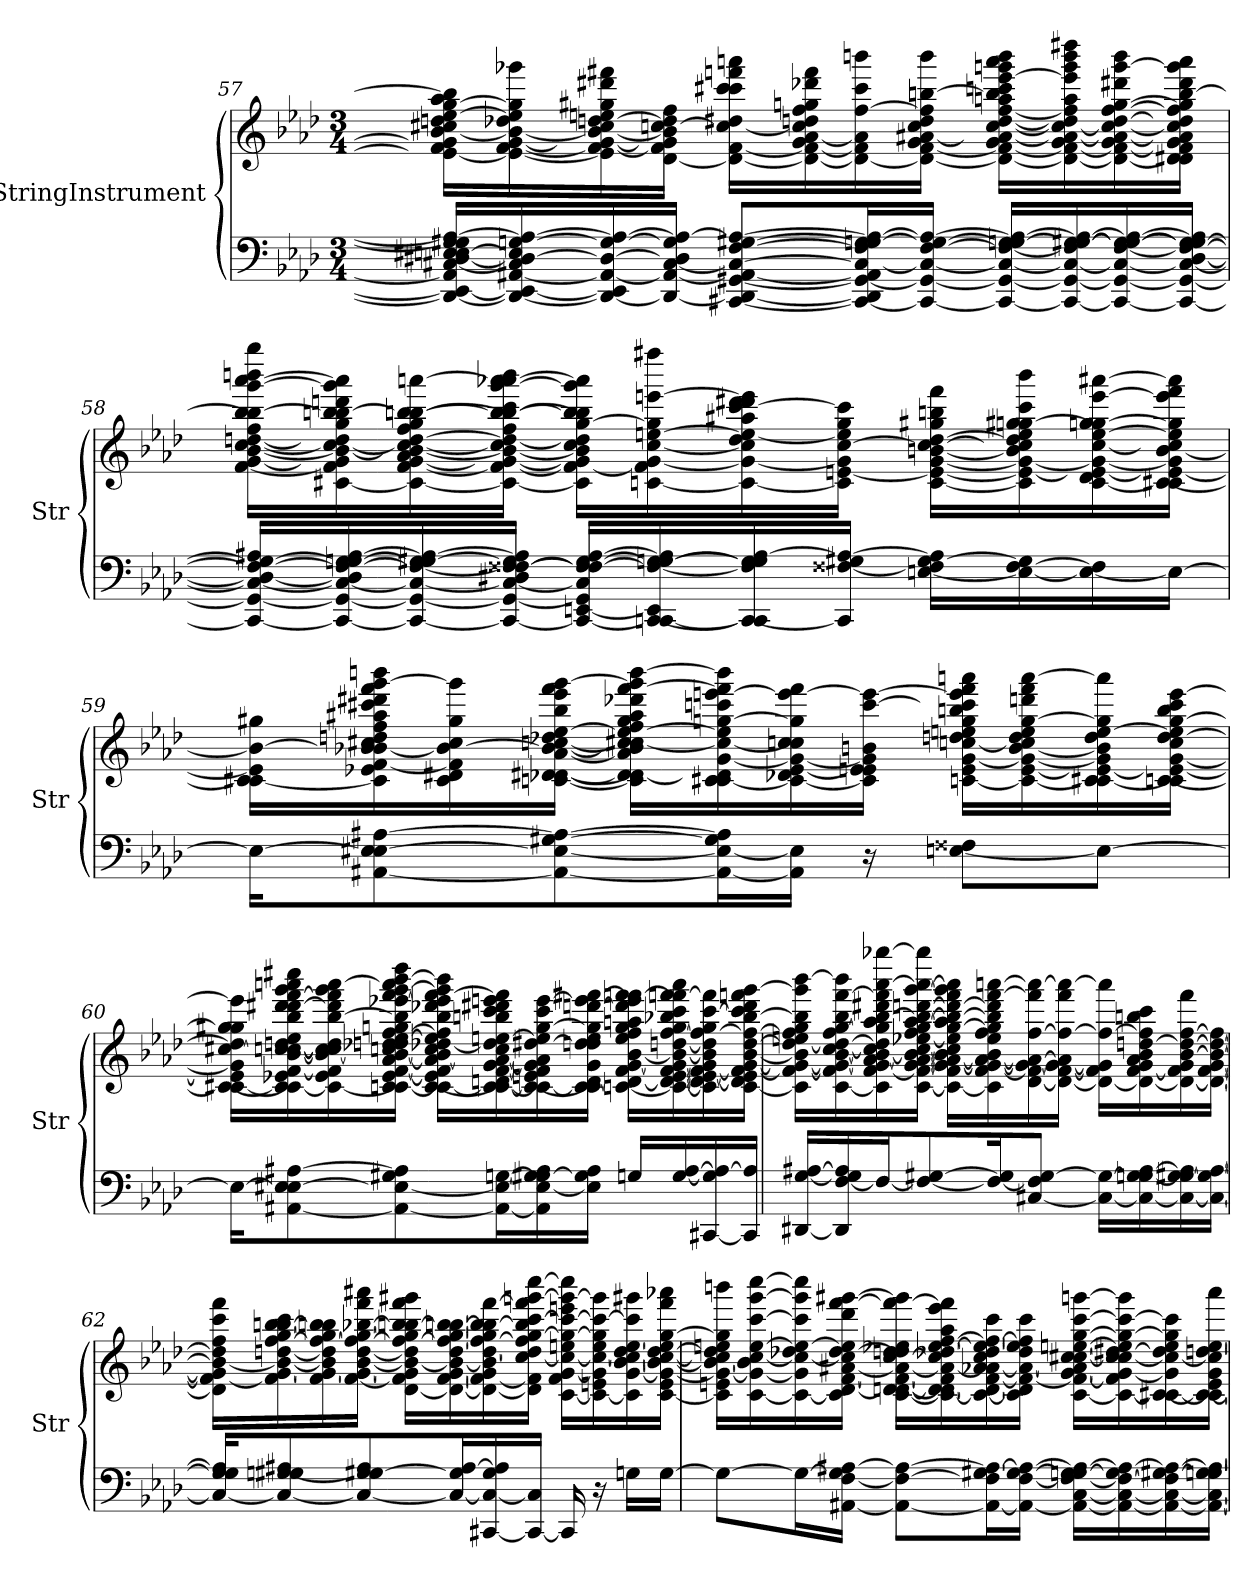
**kern	**kern
*part2	*part1
*staff2	*staff1
*I"StringInstrument	*I"StringInstrument
*I'Str	*I'Str
!!LO:LB:g=z
*clefF4	*clefG2
*k[b-e-a-d-]	*k[b-e-a-d-]
*M3/4	*M3/4
=57	=57
16DD#/_ 16EE/_ 16AA#/] [16C#X/ [16D#X/ [16En/ 16E#X/ 16G/] 16G#X/ 16A#/_LL	16e-\_ 16f\ 16g\] [16b-\ 16cc#X\ 16ddn\ [16ee-\ [16gg\ 16aa-\ 16bb\]LL
16DD#/_ 16EE/_ [16AA#X/ 16C#/] 16D#/_ 16E/] [16Gn/ 16A#/_	16e-\_ [16f\ [16g\ 16b-\_ 16dd-X\ 16ee-\] 16gg\] 16ggg-X\
16DD#/_ 16EE/] 16AA#/_ 16D#/_ 16G/_ 16A#/_	16e-\] 16f\_ 16g\_ 16b-\_ 16cc#\ [16ddn\ 16een\ 16gg#X\ 16ddd#X\ 16fff#X\
16DD#/_ 16AA#/_ [16C#/ 16D#/] 16G/] 16A#/_JJ	[16d-\ 16f\] 16g\] 16b-\] [16ccn\ 16dd\] 16ff\JJ
[8CC#X/ 8DD#/_ [8GG#X/ 8AA#/_ 8C#/_ [8F/ [8G#X/ 8A#/_L	16d-\_ [16f\ 16cc\_ 16dd#X\ 16ccc\ 16ccc#X\ 16fffn\ 16aaan\LL
.	16d-\_ 16f\_ 16g\ [16a-\ 16cc\] 16ddn\ 16ff\ 16ggn\ 16ddd-X\ 16fff\
16CC#/_ 16DD#/] 16GG#/_ 16AA#/] 16C#/_ 16F/] 16Gn/ 16G#/_ 16A#/_L	16d-\_ 16f\] 16a-\] [16ff\ 16ccc#\ 16bbbn\
16CC#/_ 16GG#/_ 16C#/_ [16F/ 16G#/_ 16A#/_JJ	16d-\_ [16f\ 16g\ [16a#X\ 16cc\ 16dd\ 16ff\] [16bbn\ 16bbb\JJ
16CC#/_ 16GG#/_ 16C#/_ 16F/_ [16Gn/ 16G#/] 16A#/_LL	16d-\_ 16f\_ 16g\ 16a#\_ [16cc\ [16dd\ [16ff\ 16aan\ 16bb\] 16cccn\ [16eee-\ 16gggn\ 16aaa\ 16bbb\LL
16CC#/_ 16GG#/_ 16C#/_ 16F/] 16G/_ [16G#X/ 16A#/_	16d-\_ 16f\_ 16g\ 16a#\_ 16cc\_ 16dd\] 16ff\] 16aa\ 16eee-\] 16ggg\ 16bbb\ 16dddd#X\
16CC#/_ 16GG#/_ 16C#/_ [16F/ 16G/_ 16G#/_ 16A#/_	16d-\_ 16f\_ 16g\ 16a#\_ 16cc\_ [16dd\ [16ff\ [16gg\ 16ddd#X\ [16ggg\ 16bbb\
16CC#/_ 16GG#/_ 16C#/_ [16D#/ 16F/_ 16G/] 16G#/_ 16A#/]JJ	16d-\] 16d#X\ 16f\] 16g\ 16a#\] 16cc\] 16dd\] 16ff\] 16gg\] [16bb\ 16ddd#\ 16ggg\] 16aaa\JJ
!!LO:LB:g=z
=58	=58
16CC#/_ 16GG#/_ 16C#/_ 16D#/_ 16F/_ 16G#/_ 16A#X/LL	[16f\ [16g\ [16b-\ [16cc\ [16ddn\ 16ff\ [16bb-\ 16bb\] [16ggg\ [16aaa-\ 16bbbn\ 16gggg\LL
16CC#/_ 16GG#/_ 16C#/_ 16D#/] 16F/_ [16Gn/ 16G#/] [16A#/	[16c#X\ 16f\] 16g\] 16b-\_ 16cc\_ 16dd\] 16gg\ 16bb-\_ 16bbn\ 16dddn\ 16ggg\] 16aaa-\]
16CC#/_ 16GG#/_ 16C#/_ 16F/_ 16G/] [16G#X/ 16A#/_	16c#\_ [16f\ [16g\ 16a-\ 16b-\_ 16cc\_ [16dd\ 16ff\ 16gg\ 16bb-\_ [16bbn\ [16aaan\
16CC#/_ 16GG#/_ 16C#/_ 16D#X/ 16F/_ [16F##X/ 16G#/] 16A#/]JJ	16c#\_ 16f\_ 16g\_ 16b-\_ 16cc\] 16dd\_ 16ff\ 16bb-\_ 16bb\_ 16ccc\ [16ggg\ [16aaa-X\ 16aaa\] 16bbb\JJ
16CC#/_ [16EEn/ 16GG#/] 16C#/] 16F/_ 16F##/] [16G#/ [16A#/LL	16c#\] 16f\_ 16g\] 16b-\] 16cc\ 16dd\] [16gg\ 16bb-\] 16bb\] 16ggg\] 16aaa-\]LL
[16CCn/ 16CC#/_ 16EE/] 16F/_ [16Gn/ 16G#/_ 16A#/]	[16cn\ 16f\] [16g\ [16cc\ [16een\ 16gg\] [16eeen\ 16ffff#X\
16CC/_ 16CC#/] 16F/] 16G/] 16G#/] [16A#/	16c\_ 16g\_ 16cc\] 16dd\ 16ee\_ 16aa#X\ [16ccc\ 16ddd\ 16ddd#X\ 16eee\]
16CC/] [16F##X/ 16G#X/ 16A#/_JJ	16c\] [16en\ 16g\] [16cc\ 16ee\] 16gg\ 16ccc\]JJ
[16En\ 16F##\] [16G#\ 16A#\]LL	[16c\ 16e\_ [16g\ [16bn\ 16cc\_ [16dd\ 16gg#X\ 16bbn\ 16fff\LL
16E\_ [16F##\ 16G#\]	16c\] 16e\_ 16g\_ 16b\] 16cc\] 16dd\] 16ee\ 16ggn\ [16gg#X\ 16ccc\ 16bbb\
16E\_ 16F##\]	[16c\ 16d-\ 16e\_ 16g\_ [16cc\ [16ee\ [16ggn\ 16gg#\] [16eee\ [16aaa#X\
16E\JJ_	16c\_ 16c#X\ 16e\_ 16g\] [16b\ 16cc\] 16ee\] 16gg\] 16eee\] 16fff\ 16aaa#\]JJ
!!LO:LB:g=z
=59	=59
16E\KL_	16c\] [16c#X\ 16e\] 16b\_ 16gg#X\LL
[8AA#X\ 8E\] [8E#X\ [8A#X\	16c#\] 16e-X\ [16f\ [16b-X\ 16b\] 16cc#X\ 16ddn\ 16ff\ 16aa#X\ 16ccc#X\ 16ddd#X\ 16fff\ [16ggg\ 16bbbn\
.	16c#\ 16d#X\ 16f\] 16b-\_ 16cc#\ 16gg#\ 16ggg\]
8AA#\_ 8E#\_ [8G#X\ 8A#\_	[16cn\ [16d-X\ [16d#X\ [16a-\ 16b-\_ [16ccn\ 16dd-X\ [16ee-\ 16bb-\ 16eee-\ 16fff\ [16ggg\JJ
.	16c\] 16d-\] 16d#\_ 16a-\] 16b-\] 16cc\] [16cc#X\ 16ee-\_ 16ff\ 16gg#\ 16aa#\ 16ddd-X\ [16fff\ 16ggg\] [16bbb\LL
16AA#\_ 16E#\_ 16G#\] 16A#\]L	[16c\ 16c#X\ 16d#\] [16g\ 16cc#\_ 16ee-\] [16ggn\ 16cccn\ [16eeen\ 16fff\] 16bbb\]
16AA#\] 16E#\]JJ	16c\_ 16d-X\ [16e-\ 16g\_ 16ccn\ 16cc#\] 16gg\] 16eee\_ 16fff\
16r	16c\] 16e-\] 16en\ 16g\] 16bn\ [16ccc\ 16eee\_JJ
[8En\ 8F##X\L	[16cn\ 16e\ [16g\ [16ccn\ 16ddn\ 16een\ 16gg\ 16bbn\ 16ccc\] 16eee\] 16fff\ 16aaan\LL
.	16c\_ [16e\ 16g\_ [16b\ 16cc\] 16dd\ 16ee\ [16gg\ 16dddn\ 16fff\ [16aaa\
8E\J_	16c\] [16c#X\ 16e\_ 16g\] 16b\] 16dd\ [16ee\ 16gg\] 16aaa\]
.	[16cn\ 16c#\] 16e\_ [16g\ 16cc\ [16dd\ 16ee\] [16gg\ 16bb\ 16ccc\ [16eee\JJ
!!LO:PB:g=z
=60	=60
16E\KL_	16c\_ [16c#X\ 16e\] 16g\] [16cc#X\ 16dd\] 16gg\] 16gg#X\ 16eee\]LL
[8AA#X\ 8E\] [8E#X\ [8A#X\	16c\] 16c#\_ 16e-X\ [16f\ [16b-\ [16ccn\ 16cc#\_ 16ddn\ 16ee-\ 16bb-\ [16ddd-\ 16ddd#X\ [16fff\ 16ggg\ 16aaan\ 16cccc#X\
.	16c#\_ 16e-\ 16f\] 16b-\_ 16cc\] 16cc#\] 16dd\ [16bb-\ 16ddd-\] 16fff\] 16ggg\ [16aaa\
8AA#\_ 8E#\_ 8G#X\ 8A#\]	16cn\ 16c#\_ [16e-\ [16f\ [16a-\ 16b-\_ 16ccn\ 16dd-X\ 16ddn\ [16ee-\ [16ff\ 16ggn\ 16bb-\] [16eee-X\ 16fff\ [16ggg\ 16aaa\] [16bbb-\ 16dddd-\JJ
.	[16c\ 16c#\_ 16e-\] 16f\] 16a-\_ 16b-\] 16cc\ [16dd-X\ 16ee-\] 16ff\] 16bb-\ 16ddd-X\ 16eee-\] [16fff\ 16ggg\] 16bbb-\]LL
16AA#\_ 16E#\_ [16Gn\L	16c\_ 16c#\_ 16dn\ [16f\ [16g\ 16a-\_ 16cc\ 16dd-\] [16een\ 16bbn\ 16ccc\ 16ddd#X\ 16eeen\ 16fff\]
16AA#\] 16E#\_ 16G\_ 16G#X\ 16A#\	16c\_ 16c#\_ 16en\ 16f\] 16g\] 16a-\] [16dd#X\ 16ee\] [16gg\ 16ccc\ [16eee\
16E#\] 16G\] 16A#\JJ	16c\] 16c#\] [16d\ 16g\ 16ddn\ 16dd#\] 16ee\ 16gg\] [16dddn\ 16eee\] [16fff#X\JJ
16Gn/LL	[16cn\ 16d\_ 16f\ [16g\ [16b-\ 16ee\ 16ff\ 16gg\ 16aan\ 16ddd\] 16eee\ 16fffn\ 16fff#\_LL
[16G/ [16A#/	16c\_ 16d\_ [16e\ [16f\ 16g\_ 16b-\_ [16ddn\ [16ff\ 16gg\ 16bb-X\ 16ccc\ [16fffn\ 16fff#\] 16aaa\
[16CC#X/ 16G/] 16A#/_	16c\] 16d\_ 16e\_ 16f\_ 16g\] 16b-\] 16dd\] 16ff\_ 16gg\ [16ccc\ 16fff\]
16CC#/] 16A#/]JJ	[16c\ 16d\] 16e\] 16f\_ [16g\ [16b-\ [16dd\ 16ff\_ [16bb-\ 16ccc\] 16ddd\ 16fffn\ [16ggg\JJ
!!LO:LB:g=z
=61	=61
[16DD#X/ [16G/ [16A#X/LL	16c\] 16f\_ 16g\_ 16b-\] 16dd\_ 16een\ 16ff\] 16gg\ 16bb-\] 16ggg\] [16bbb-\LL
16DD#/] [16F/ 16G/] 16A#/]	[16c\ 16f\] 16g\_ [16b-\ [16cc\ 16dd\_ 16ff\ [16gg\ 16bb-\ [16fff\ 16bbb-\]
16F/J_	16c\] [16f\ 16g\] [16a-\ 16b-\_ 16cc\] 16dd\] 16gg\] 16aa-\ [16bb-\ 16ddd#X\ 16fff\] [16aaa-\ [16gggg-X\
8F/_ [8G#X/	[16c\ 16f\] [16g\ 16a-\_ 16b-\_ [16cc\ [16ee-X\ 16ff\ 16gg\ [16aa-\ 16bb-\_ [16dddn\ [16ggg\ 16aaa-\_ 16gggg-\]JJ
.	16c\_ 16f\ 16g\_ 16a-\_ 16b-\] 16cc\] 16ee-\] [16gg\ 16aa-\] 16bb-\_ 16ddd\_ 16fff\ 16ggg\] 16aaa-\]LL
16F/_ 16G#/]K	16c\] [16f\ 16g\_ 16a-\_ 16b-\ 16ee-\ 16ff\ 16gg\] 16bb-\] 16ddd\] [16fff\ [16aaan\
[8C#X/ 8F/] [8G#/J	[16d-\ 16f\] 16g\_ 16a-\_ [16ff\ 16fff\] 16aaa\_
.	16d-\_ [16f\ 16g\_ 16a-\] 16ff\_ 16fff\ 16aaa\_JJ
16C#\_ 16G#\_LL	16d-\_ 16f\] 16g\] 16ff\_ 16aaa\]LL
16C#\_ [16Gn\ 16G#\] [16A#\	16d-\_ [16f\ 16g\ 16a-\ 16b-\ [16ddn\ 16ff\] 16bbn\ 16ccc\
16C#\_ 16G\] [16G#X\ 16A#\]	16d-\_ 16f\] 16g\ [16b-\ 16dd\_ [16ff\ 16fff\
16C#\_ 16G#\_ [16A#\JJ	16d-\_ [16f\ [16g\ 16b-\_ 16dd\_ 16ff\]JJ
!!LO:LB:g=z
=62	=62
16C#/_ 16G/ 16G#/] 16A#/]KL	16d-\] 16f\_ 16g\] 16b-\_ 16dd\] 16ff\ 16ccc\ 16fff\LL
8C#/_ [8Gn/ 8G#X/ 8A#X/	16f\] [16g\ 16b-\_ [16ddn\ [16ff\ [16gg\ [16bb-\ 16bbn\ 16ccc\
.	16f\ 16g\_ 16b-\] 16dd\] 16ff\_ 16gg\] 16bb-\] 16bbn\
8C#/_ 8G/] [8G#X/ 8A#/	[16f\ 16g\_ [16b-\ [16dd\ 16ff\_ [16gg\ [16bb-X\ 16fff\ 16aaa#X\JJ
.	[16d-\ 16f\] 16g\] 16b-\_ 16dd\] 16ff\_ 16gg\] 16bb-\_ 16bbn\ 16fff\ 16ggg#X\LL
16C#/_ 16G#/] [16A#/L	16d-\_ [16f\ [16g\ 16b-\_ [16dd\ 16ff\_ [16gg\ 16bb-\_ [16bbn\
[16CC#X/ 16C#/_ 16G#/ 16A#/]	16d-\_ 16f\_ 16g\] 16b-\] 16dd\_ 16ff\_ 16gg\] 16bb-\_ 16bb\] [16fff\
16CC#/_ 16C#/]JJ	16d-\] 16f\] [16cc\ 16dd\] 16ff\] [16gg\ 16bb-\] [16ccc\ 16fff\] [16gggn\ [16cccc\JJ
16CC#/]	[16c\ 16f\ [16g\ 16cc\_ 16een\ 16gg\_ 16ccc\_ 16eeen\ 16ggg\_ 16cccc\]LL
16r	16c\_ 16en\ 16g\] 16cc\_ 16ee\ 16gg\] 16ccc\_ 16ggg\]
16Gn\LL	16c\] [16g\ [16b-\ 16cc\_ [16dd\ 16ee\ 16ccc\] 16ggg#X\
[16G\JJ	[16c\ 16e\ 16g\_ 16b-\_ 16cc\_ 16dd\_ 16ee\ [16gg\ 16fff\ 16aaa-X\JJ
!!LO:LB:g=z
=63	=63
8G\L_	16c\] 16en\ 16g\_ 16b-\_ 16cc\] 16dd\] 16een\ 16gg\] 16bbbn\LL
.	[16c\ 16g\_ 16b-\] [16cc\ [16ee\ [16ccc\ [16ggg\ [16cccc\
16G\L_	16c\_ 16g\] 16cc\_ 16dd-X\ 16ee\_ 16ccc\] 16ggg\] 16cccc\]
[16AA#X\ [16F\ 16G\] [16A#X\JJ	16c\] [16d-\ [16f\ [16a#X\ 16cc\] [16dd-\ 16ee\] 16ddd-\ [16fff\ [16ggg#X\JJ
8AA#\_ 8F\_ 8A#\_L	[16c\ 16d-\_ [16dn\ 16f\_ 16a#\_ [16cc\ 16dd-\] 16ddn\ 16ee-X\ 16fff\_ 16ggg#\]LL
.	16c\_ 16d-\_ 16d\] 16f\] 16a#\_ 16cc\] [16dd-X\ [16ee-\ [16ff\ 16aa-\ 16eee-\ 16fff\]
16AA#\_ 16F\] [16G#X\ 16A#\_L	16c\_ 16d-\_ [16f\ [16a-X\ 16a#\] 16cc\ 16dd-\_ 16ee-\_ 16ff\_ 16ccc\
16AA#\_ [16F\ 16G#\_ 16A#\_JJ	16c\] 16d-\] 16f\_ 16a-\_ 16dd-\] 16ee-\] 16ff\] 16ccc\JJ
16AA#\_ [16C\ 16F\_ 16Gn\ 16G#\_ 16A#\_LL	[16c\ 16f\_ [16g\ 16a-\] [16cc\ [16cc#X\ [16een\ [16gg\ [16ccc\ [16gggn\LL
16AA#\_ 16C\_ 16F\_ 16G#\] 16A#\_	16c\_ 16f\] 16g\_ 16cc\_ 16cc#\] [16dd#X\ 16ee\] 16gg\_ 16ccc\_ 16ggg\]
16AA#\_ 16C\_ 16F\] [16G#X\ 16A#\_	16c\_ [16c#X\ 16g\] 16cc\_ 16dd#\] 16ee\ 16gg\] 16ccc\]
16AA#\_ 16C\_ [16Gn\ 16G#\_ 16A#\_JJ	16c\_ 16c#\_ 16e\ 16g\ 16cc\_ [16ddn\ 16ee\ 16aaa-\JJ
=	=
*-	*-
